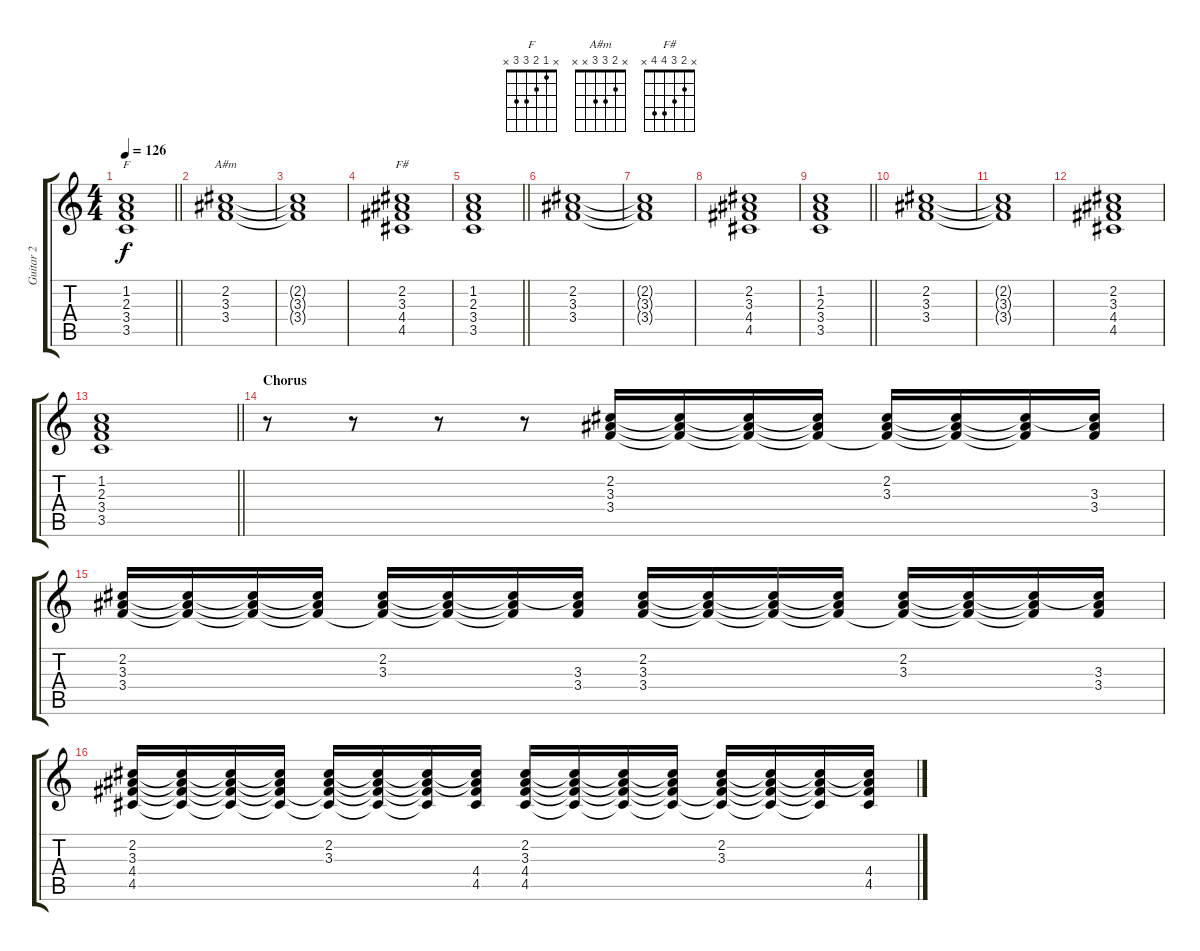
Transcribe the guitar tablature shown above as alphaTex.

\track ("Guitar 2" "Guitar 2") {instrument acousticguitarsteel}
\staff {score tabs}
\tuning (E4 B3 G3 D3 A2 E2) {hide}
\chord ("F" x 1 2 3 3 x)
\chord ("A#m" x 2 3 3 x x)
\chord ("F#" x 2 3 4 4 x)
\ts (4 4)
\tempo 126
\clef g2
\barLineRight lightlight
\ks c
(1.2 2.3 3.4 3.5).1{ch "F" dy f} |
(2.2 3.3 3.4).1{ch "A#m"} |
(2.2{t} 3.3{t} 3.4{t}).1 |
(2.2 3.3 4.4 4.5).1{ch "F#"} |
\barLineRight lightlight
(1.2 2.3 3.4 3.5).1 |
(2.2 3.3 3.4).1 |
(2.2{t} 3.3{t} 3.4{t}).1 |
(2.2 3.3 4.4 4.5).1 |
\barLineRight lightlight
(1.2 2.3 3.4 3.5).1 |
(2.2 3.3 3.4).1 |
(2.2{t} 3.3{t} 3.4{t}).1 |
(2.2 3.3 4.4 4.5).1 |
\barLineRight lightlight
(1.2 2.3 3.4 3.5).1 |
\section ("" "Chorus")
r.8 r.8 r.8 r.8 (2.2 3.3 3.4).16 (2.2{t} 3.3{t} 3.4{t}).16 (2.2{t} 3.3{t} 3.4{t}).16 (2.2{t} 3.3{t} 3.4{t}).16 (2.2 3.3 3.4{t}).16 (2.2{t} 3.3{t} 3.4{t}).16 (2.2{t} 3.3{t} 3.4{t}).16 (2.2{t} 3.3 3.4).16 |
(2.2 3.3 3.4).16 (2.2{t} 3.3{t} 3.4{t}).16 (2.2{t} 3.3{t} 3.4{t}).16 (2.2{t} 3.3{t} 3.4{t}).16 (2.2 3.3 3.4{t}).16 (2.2{t} 3.3{t} 3.4{t}).16 (2.2{t} 3.3{t} 3.4{t}).16 (2.2{t} 3.3 3.4).16 (2.2 3.3 3.4).16 (2.2{t} 3.3{t} 3.4{t}).16 (2.2{t} 3.3{t} 3.4{t}).16 (2.2{t} 3.3{t} 3.4{t}).16 (2.2 3.3 3.4{t}).16 (2.2{t} 3.3{t} 3.4{t}).16 (2.2{t} 3.3{t} 3.4{t}).16 (2.2{t} 3.3 3.4).16 |
(2.2 3.3 4.4 4.5).16 (2.2{t} 3.3{t} 4.4{t} 4.5{t}).16 (2.2{t} 3.3{t} 4.4{t} 4.5{t}).16 (2.2{t} 3.3{t} 4.4{t} 4.5{t}).16 (2.2 3.3 4.4{t} 4.5{t}).16 (2.2{t} 3.3{t} 4.4{t} 4.5{t}).16 (2.2{t} 3.3{t} 4.4{t} 4.5{t}).16 (2.2{t} 3.3{t} 4.4 4.5).16 (2.2 3.3 4.4 4.5).16 (2.2{t} 3.3{t} 4.4{t} 4.5{t}).16 (2.2{t} 3.3{t} 4.4{t} 4.5{t}).16 (2.2{t} 3.3{t} 4.4{t} 4.5{t}).16 (2.2 3.3 4.4{t} 4.5{t}).16 (2.2{t} 3.3{t} 4.4{t} 4.5{t}).16 (2.2{t} 3.3{t} 4.4{t} 4.5{t}).16 (2.2{t} 3.3{t} 4.4 4.5).16
